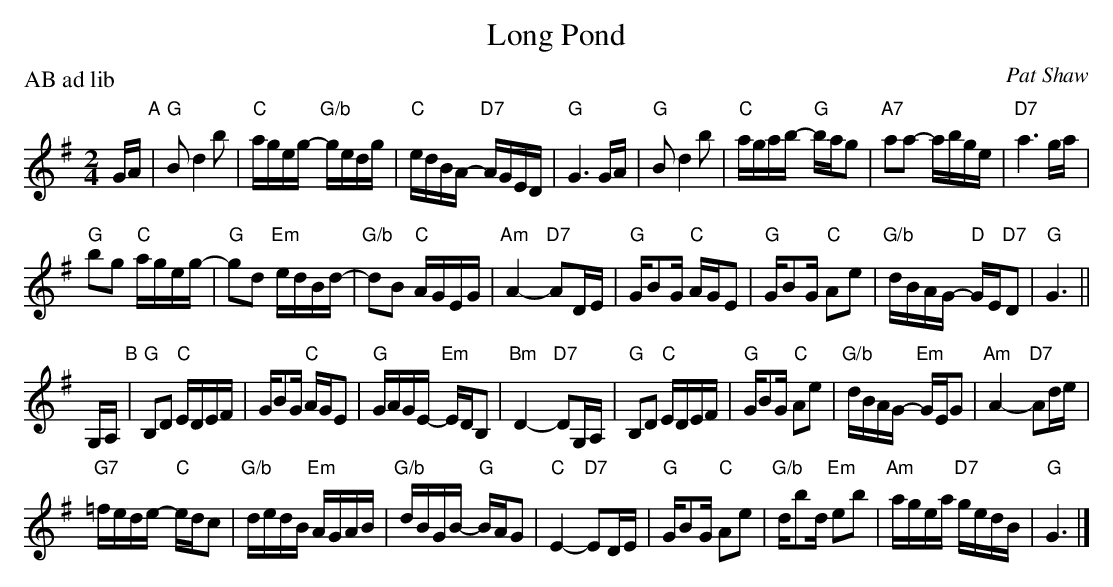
X:1
T: Long Pond
C: Pat Shaw
P: AB ad lib
M: 2/4
L: 1/16
K: G
GA "A"|\
"G"B2 d4 b2 | "C"ageg- "G/b"gedg | "C"edBA- "D7"AGED | "G"G6 GA |\
"G"B2 d4 b2 | "C"agab- "G"bag2 | "A7"a2a2- abge | "D7"a6 ga |
"G"b2g2 "C"ageg- | "G"g2d2 "Em"edBd- | "G/b"d2B2 "C"AGEG | "Am"A4- "D7"A2DE |\
"G"GB2G "C"AGE2 | "G"GB2G "C"A2e2 | "G/b"dBAG- "D"GE"D7"D2 | "G"G6 ||
G,A, "B"|\
"G"B,2D2 "C"EDEF | GB2G "C"AGE2 | "G"GAGE- "Em"EDB,2 | "Bm"D4- "D7"D2G,A, |\
"G"B,2D2 "C"EDEF | "G"GB2G "C"A2e2 | "G/b"dBAG- "Em"GEG2 | "Am"A4- "D7"A2de |
"G7"=fede- "C"edc2 | "G/b"dedB "Em"AGAB | "G/b"dBGB- "G"BAG2 | "C"E4- "D7"E2DE |\
"G"GB2G "C"A2e2 | "G/b"db2d "Em"e2b2 | "Am"agea "D7"gedB | "G"G6 |]
